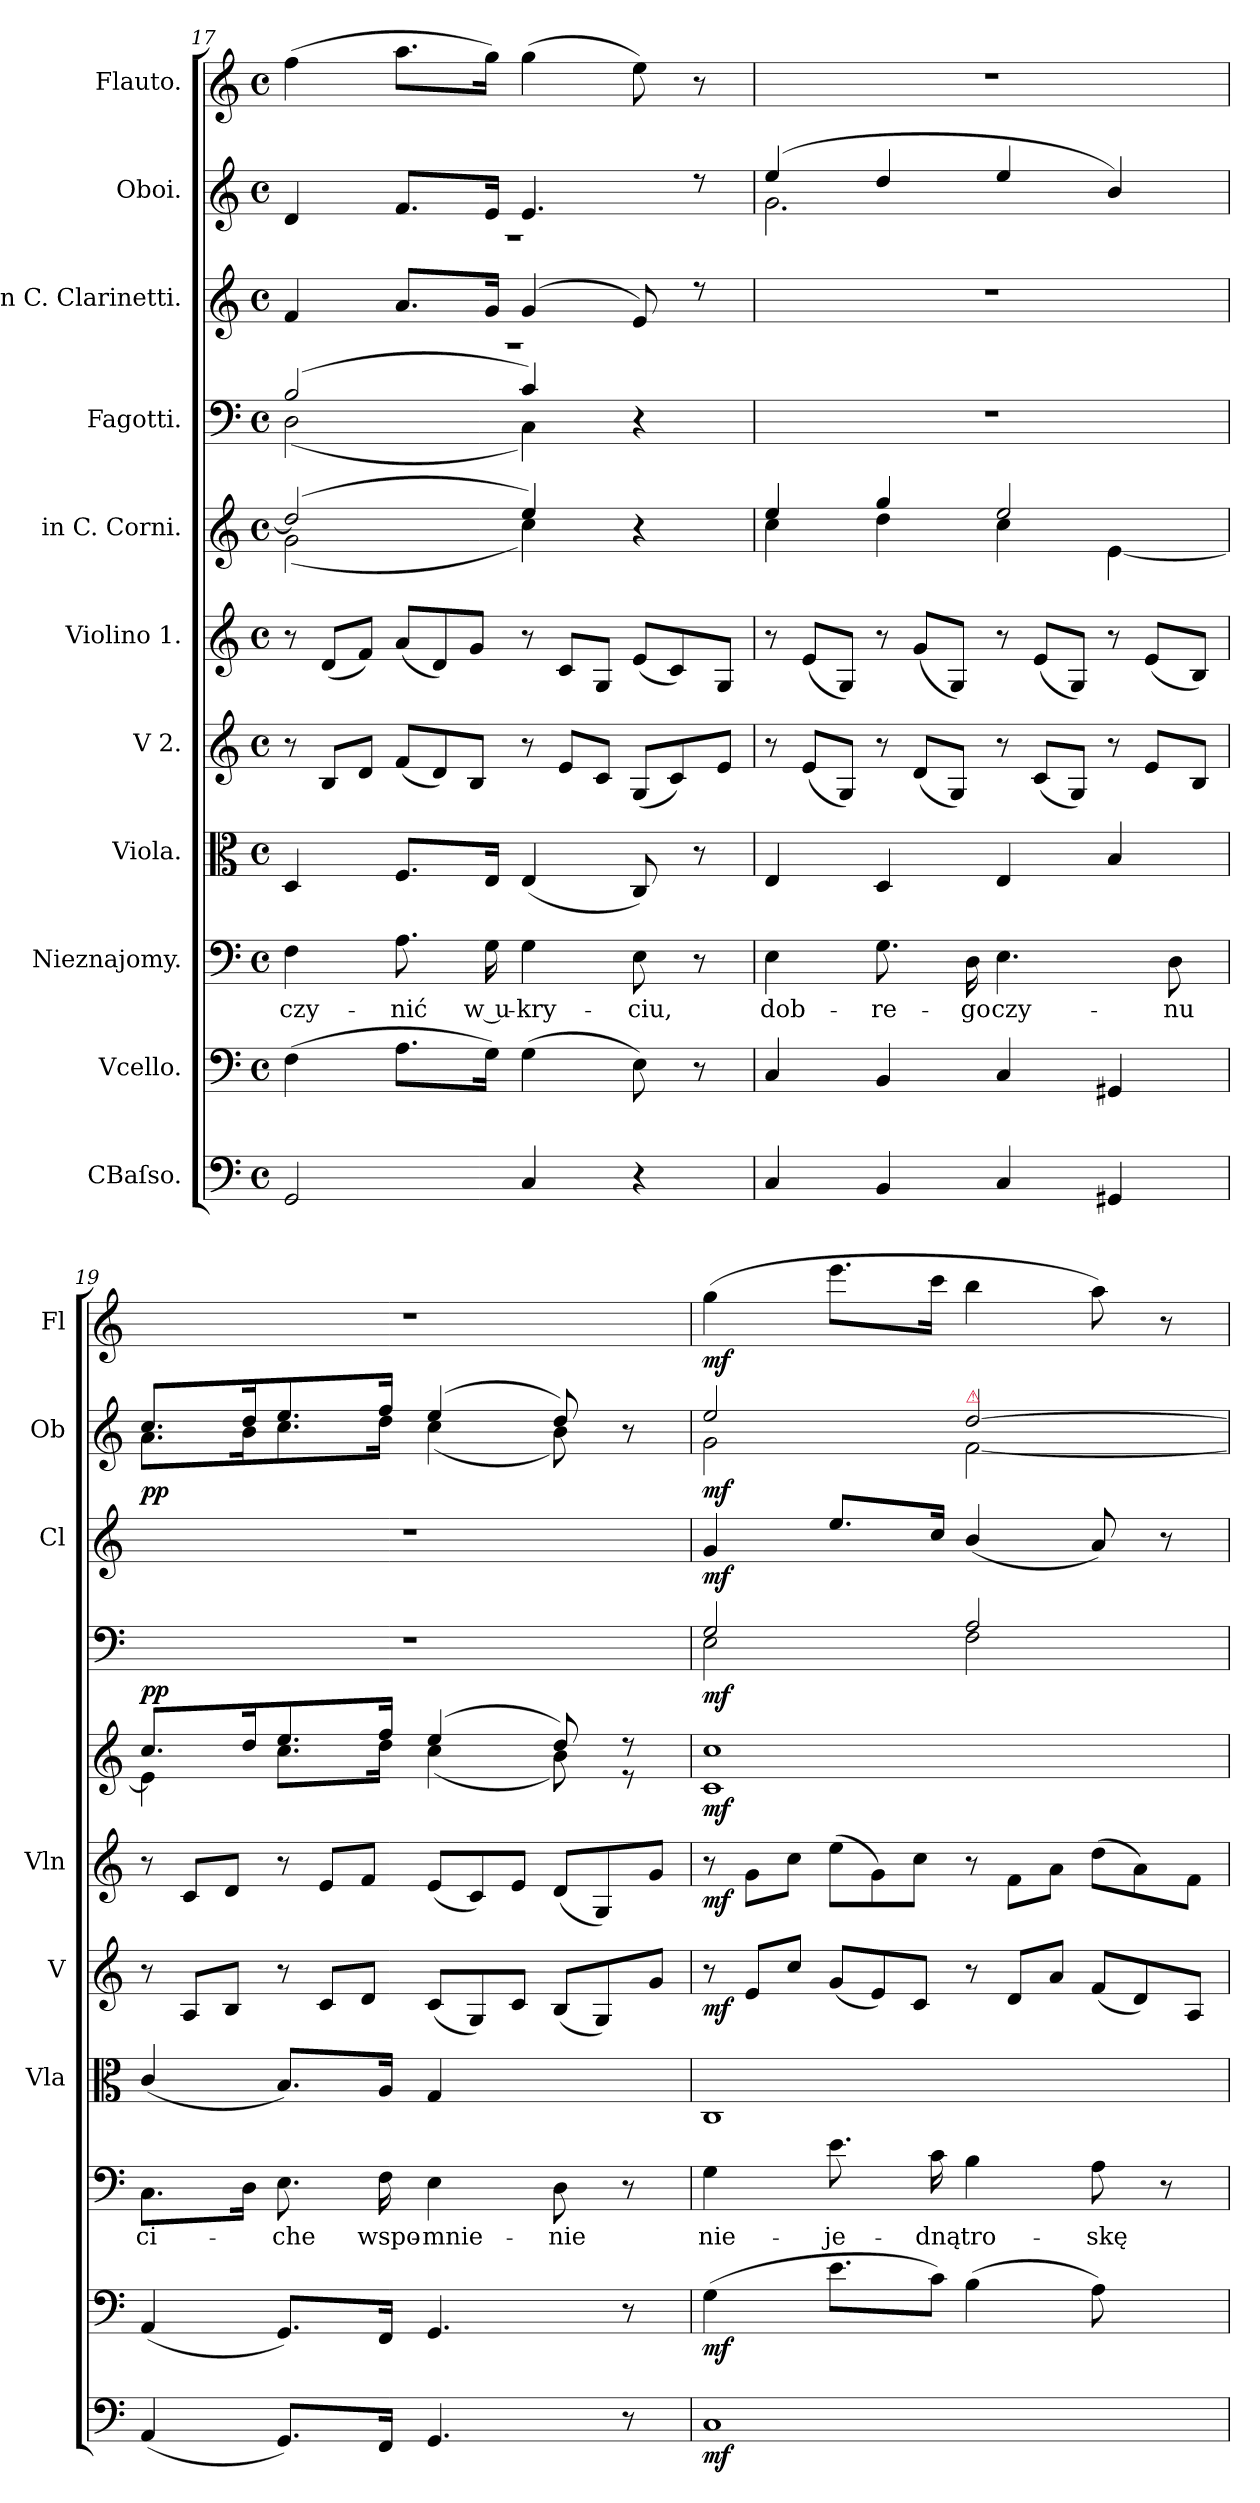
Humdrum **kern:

**kern	**dynam	**kern	**dynam	**kern	**text	**kern	**kern	**dynam	**kern	**dynam	**kern	**dynam	**kern	**dynam	**kern	**dynam	**kern	**dynam	**kern	**dynam
*part11	*part11	*part10	*part10	*part9	*part9	*part8	*part7	*part7	*part6	*part6	*part5	*part5	*part4	*part4	*part3	*part3	*part2	*part2	*part1	*part1
*staff11	*staff11	*staff10	*staff10	*staff9	*staff9	*staff8	*staff7	*staff7	*staff6	*staff6	*staff5	*staff5	*staff4	*staff4	*staff3	*staff3	*staff2	*staff2	*staff1	*staff1
*I"CBaſso.	*	*I"Vcello.	*	*I"Nieznajomy.	*	*I"Viola.	*I"V 2.	*	*I"Violino 1.	*	*I"in C. Corni.	*	*I"Fagotti.	*	*I"in C. Clarinetti.	*	*I"Oboi.	*	*I"Flauto.	*
*	*	*	*	*	*	*I'Vla	*I'V	*	*I'Vln	*	*	*	*	*	*I'Cl	*	*I'Ob	*	*I'Fl	*
*clefF4	*	*clefF4	*	*clefF4	*	*clefC3	*clefG2	*	*clefG2	*	*clefG2	*	*clefF4	*	*clefG2	*	*clefG2	*	*clefG2	*
*k[]	*	*k[]	*	*k[]	*	*k[]	*k[]	*	*k[]	*	*k[]	*	*k[]	*	*k[]	*	*k[]	*	*k[]	*
*M4/4	*	*M4/4	*	*M4/4	*	*M4/4	*M4/4	*	*M4/4	*	*M4/4	*	*M4/4	*	*M4/4	*	*M4/4	*	*M4/4	*
*met(c)	*	*met(c)	*	*met(c)	*	*met(c)	*met(c)	*	*met(c)	*	*met(c)	*	*met(c)	*	*met(c)	*	*met(c)	*	*met(c)	*
*	*	*	*	*	*	*	*Xtuplet	*	*Xtuplet	*	*	*	*	*	*	*	*	*	*	*
=17	=17	=17	=17	=17	=17	=17	=17	=17	=17	=17	=17	=17	=17	=17	=17	=17	=17	=17	=17	=17
*	*	*	*	*	*	*	*	*	*	*	*^	*	*^	*	*^	*	*^	*	*	*
2GG/	.	(4F\	.	4F\	czy-	4D/	12r	.	12r	.	(2dd/]	(2g\	.	(2B/	(>2D\	.	4f/	1r	.	4d/	1r	.	(4ff\	.
.	.	.	.	.	.	.	12B/L	.	(12d/L	.	.	.	.	.	.	.	.	.	.	.	.	.	.	.
.	.	.	.	.	.	.	12d/J	.	12f/J)	.	.	.	.	.	.	.	.	.	.	.	.	.	.	.
.	.	8.A\L	.	8.A\	-nić	8.F/L	(12f/L	.	(12a/L	.	.	.	.	.	.	.	8.a/L	.	.	8.f/L	.	.	8.aa\L	.
.	.	.	.	.	.	.	12d/)	.	12d/)	.	.	.	.	.	.	.	.	.	.	.	.	.	.	.
.	.	.	.	.	.	.	12B/J	.	12g/J	.	.	.	.	.	.	.	.	.	.	.	.	.	.	.
.	.	16G\Jk)	.	16G\	w u-	16E/Jk	.	.	.	.	.	.	.	.	.	.	16g/Jk	.	.	16e/Jk	.	.	16gg\Jk)	.
4C/	.	(4G\	.	4G\	-kry-	(4E/	12r	.	12r	.	4ee/)	4cc\)	.	4c/)	4C\)	.	(<4g/	.	.	4.e/	.	.	(4gg\	.
.	.	.	.	.	.	.	12e/L	.	12c/L	.	.	.	.	.	.	.	.	.	.	.	.	.	.	.
.	.	.	.	.	.	.	12c/J	.	12G/J	.	.	.	.	.	.	.	.	.	.	.	.	.	.	.
4r	.	8E\)	.	8E\	-ciu,	8C/)	(12G/L	.	(12e/L	.	4r	4ryy	.	4r	4ryy	.	8e/)	.	.	.	.	.	8ee\)	.
.	.	.	.	.	.	.	12c/)	.	12c/)	.	.	.	.	.	.	.	.	.	.	.	.	.	.	.
.	.	8r	.	8r	.	8r	.	.	.	.	.	.	.	.	.	.	8r	.	.	8r	.	.	8r	.
.	.	.	.	.	.	.	12e/J	.	12G/J	.	.	.	.	.	.	.	.	.	.	.	.	.	.	.
*	*	*	*	*	*	*	*	*	*	*	*	*	*	*v	*v	*	*	*	*	*	*	*	*	*
*	*	*	*	*	*	*	*	*	*	*	*	*	*	*	*	*v	*v	*	*	*	*	*	*
=18	=18	=18	=18	=18	=18	=18	=18	=18	=18	=18	=18	=18	=18	=18	=18	=18	=18	=18	=18	=18	=18	=18
4C/	.	4C/	.	4E\	dob-	4E/	12r	.	12r	.	4ee/	4cc\	.	1r	.	1r	.	(4ee/	2.g\	.	1r	.
.	.	.	.	.	.	.	(12e/L	.	(12e/L	.	.	.	.	.	.	.	.	.	.	.	.	.
.	.	.	.	.	.	.	12G/J)	.	12G/J)	.	.	.	.	.	.	.	.	.	.	.	.	.
4BB/	.	4BB/	.	8.G\	-re-	4D/	12r	.	12r	.	4gg/	4dd\	.	.	.	.	.	4dd/	.	.	.	.
.	.	.	.	.	.	.	(12d/L	.	(12g/L	.	.	.	.	.	.	.	.	.	.	.	.	.
.	.	.	.	.	.	.	12G/J)	.	12G/J)	.	.	.	.	.	.	.	.	.	.	.	.	.
.	.	.	.	16D\	-go	.	.	.	.	.	.	.	.	.	.	.	.	.	.	.	.	.
4C/	.	4C/	.	4.E\	czy-	4E/	12r	.	12r	.	2ee/	4cc\	.	.	.	.	.	4ee/	.	.	.	.
.	.	.	.	.	.	.	(12c/L	.	(12e/L	.	.	.	.	.	.	.	.	.	.	.	.	.
.	.	.	.	.	.	.	12G/J)	.	12G/J)	.	.	.	.	.	.	.	.	.	.	.	.	.
4GG#X/	.	4GG#X/	.	.	.	4B/	12r	.	12r	.	.	[4e\	.	.	.	.	.	4b/)	4ryy	.	.	.
.	.	.	.	.	.	.	12e/L	.	(12e/L	.	.	.	.	.	.	.	.	.	.	.	.	.
.	.	.	.	8D\	-nu	.	.	.	.	.	.	.	.	.	.	.	.	.	.	.	.	.
.	.	.	.	.	.	.	12B/J	.	12B/J)	.	.	.	.	.	.	.	.	.	.	.	.	.
=19	=19	=19	=19	=19	=19	=19	=19	=19	=19	=19	=19	=19	=19	=19	=19	=19	=19	=19	=19	=19	=19	=19
!	!	!	!	!	!	!	!	!	!	!	!	!	!LO:DY:a	!	!	!	!	!	!	!	!	!
(4AA/	.	(4AA/	.	8.C\L	ci-	(4c/	12r	.	12r	.	8.cc/L	4e\]	pp	1r	.	1r	.	8.cc/L	8.a\L	pp	1r	.
.	.	.	.	.	.	.	12A/L	.	12c/L	.	.	.	.	.	.	.	.	.	.	.	.	.
.	.	.	.	.	.	.	12B/J	.	12d/J	.	.	.	.	.	.	.	.	.	.	.	.	.
.	.	.	.	16D\Jk	.	.	.	.	.	.	16dd/K	.	.	.	.	.	.	16dd/K	16b\K	.	.	.
8.GG/L)	.	8.GG/L)	.	8.E\	-che	8.B/L)	12r	.	12r	.	8.ee/	8.cc\L	.	.	.	.	.	8.ee/	8.cc\	.	.	.
.	.	.	.	.	.	.	12c/L	.	12e/L	.	.	.	.	.	.	.	.	.	.	.	.	.
.	.	.	.	.	.	.	12d/J	.	12f/J	.	.	.	.	.	.	.	.	.	.	.	.	.
16FF/Jk	.	16FF/Jk	.	16F\	wspo-	16A/Jk	.	.	.	.	16ff/Jk	16dd\Jk	.	.	.	.	.	16ff/Jk	16dd\Jk	.	.	.
4.GG/	.	4.GG/	.	4E\	-mnie-	4G/	(12c/L	.	(12e/L	.	(4ee/	(>4cc\	.	.	.	.	.	(4ee/	(>4cc\	.	.	.
.	.	.	.	.	.	.	12G/)	.	12c/)	.	.	.	.	.	.	.	.	.	.	.	.	.
.	.	.	.	.	.	.	12c/J	.	12e/J	.	.	.	.	.	.	.	.	.	.	.	.	.
.	.	.	.	8D\	-nie	4ryy	(12B/L	.	(12d/L	.	8dd/)	8b\)	.	.	.	.	.	8dd/)	8b\)	.	.	.
.	.	.	.	.	.	.	12G/)	.	12G/)	.	.	.	.	.	.	.	.	.	.	.	.	.
8r	.	8r	.	8r	.	.	.	.	.	.	8r	8r	.	.	.	.	.	8r	8ryy	.	.	.
.	.	.	.	.	.	.	12g/J	.	12g/J	.	.	.	.	.	.	.	.	.	.	.	.	.
=20	=20	=20	=20	=20	=20	=20	=20	=20	=20	=20	=20	=20	=20	=20	=20	=20	=20	=20	=20	=20	=20	=20
*	*	*	*	*	*	*	*	*	*	*	*	*	*	*^	*	*	*	*	*	*	*	*
1C	mf	(4G\	mf	4G\	nie-	1C	12r	mf	12r	mf	1cc	1c	mf	2G/	2E\	mf	4g/	mf	2ee/	2g\	mf	(4gg\	mf
.	.	.	.	.	.	.	12e/L	.	12g\L	.	.	.	.	.	.	.	.	.	.	.	.	.	.
.	.	.	.	.	.	.	12cc/J	.	12cc\J	.	.	.	.	.	.	.	.	.	.	.	.	.	.
.	.	8.e\L	.	8.e\	-je-	.	(12g/L	.	(12ee\L	.	.	.	.	.	.	.	8.ee/L	.	.	.	.	8.eee\L	.
.	.	.	.	.	.	.	12e/)	.	12g\)	.	.	.	.	.	.	.	.	.	.	.	.	.	.
.	.	.	.	.	.	.	12c/J	.	12cc\J	.	.	.	.	.	.	.	.	.	.	.	.	.	.
!	!	!LO:N:vis=8	!	!	!	!	!	!	!	!	!	!	!	!	!	!	!	!	!	!	!	!	!
.	.	16c\J)	.	16c\	-dną	.	.	.	.	.	.	.	.	.	.	.	16cc/Jk	.	.	.	.	16ccc\Jk	.
!	!	!	!	!	!	!	!	!	!	!	!	!	!	!	!	!	!	!	!LO:TX:a:color=crimson:t=⚠	!	!	!	!
.	.	(4B\	.	4B\	tro-	.	12r	.	12r	.	.	.	.	2A/	2F\	.	(4b/	.	[2dd/	[2f\	.	4bb\	.
.	.	.	.	.	.	.	12d/L	.	12f\L	.	.	.	.	.	.	.	.	.	.	.	.	.	.
.	.	.	.	.	.	.	12a/J	.	12a\J	.	.	.	.	.	.	.	.	.	.	.	.	.	.
.	.	8A\)	.	8A\	-skę	.	(12f/L	.	(12dd\L	.	.	.	.	.	.	.	8a/)	.	.	.	.	8aa\)	.
.	.	.	.	.	.	.	12d/)	.	12a\)	.	.	.	.	.	.	.	.	.	.	.	.	.	.
.	.	8ryy	.	8r	.	.	.	.	.	.	.	.	.	.	.	.	8r	.	.	.	.	8r	.
.	.	.	.	.	.	.	12A/J	.	12f\J	.	.	.	.	.	.	.	.	.	.	.	.	.	.
*	*	*	*	*	*	*	*	*	*	*	*v	*v	*	*	*	*	*	*	*v	*v	*	*	*
*	*	*	*	*	*	*	*	*	*	*	*	*	*v	*v	*	*	*	*	*	*	*
=	=	=	=	=	=	=	=	=	=	=	=	=	=	=	=	=	=	=	=	=
*-	*-	*-	*-	*-	*-	*-	*-	*-	*-	*-	*-	*-	*-	*-	*-	*-	*-	*-	*-	*-
